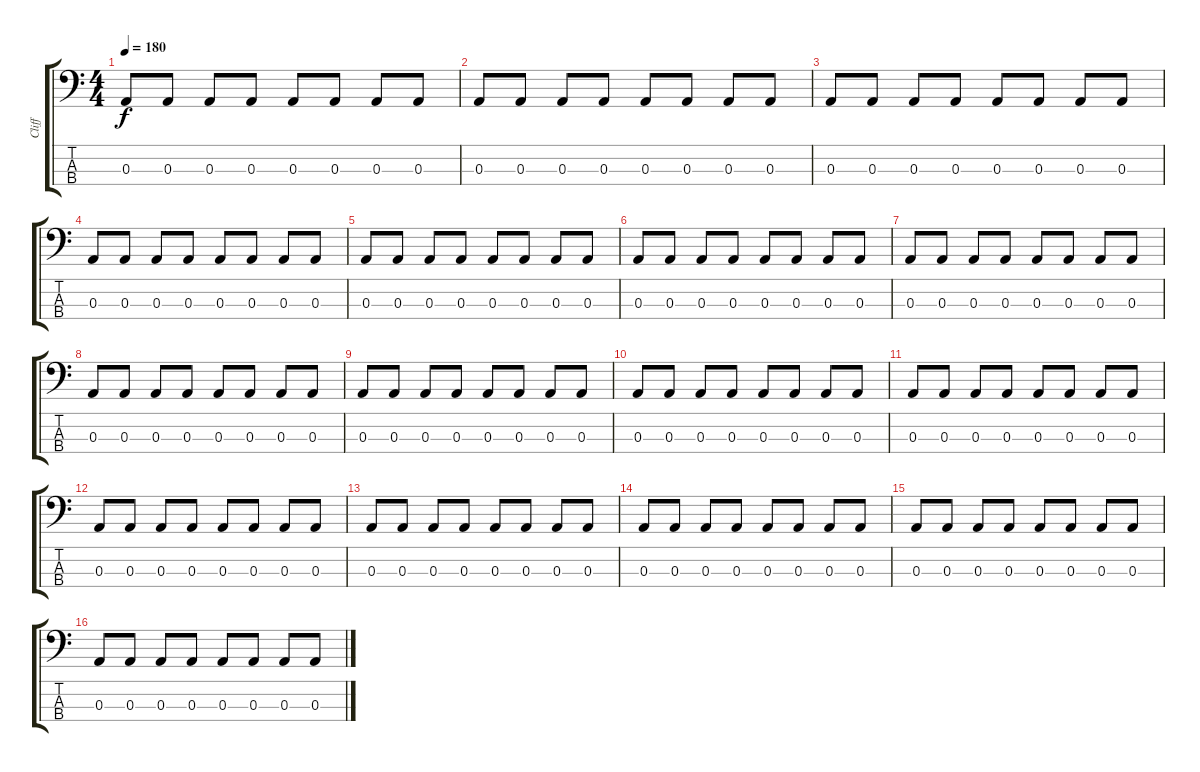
\track ("Cliff" "Cliff") {instrument electricbasspick}
\staff {score tabs}
\tuning (G2 D2 A1 E1) {hide}
\ts (4 4)
\tempo 180
\clef f4
\ks c
0.3.8{dy f} 0.3.8 0.3.8 0.3.8 0.3.8 0.3.8 0.3.8 0.3.8 |
0.3.8 0.3.8 0.3.8 0.3.8 0.3.8 0.3.8 0.3.8 0.3.8 |
0.3.8 0.3.8 0.3.8 0.3.8 0.3.8 0.3.8 0.3.8 0.3.8 |
0.3.8 0.3.8 0.3.8 0.3.8 0.3.8 0.3.8 0.3.8 0.3.8 |
0.3.8 0.3.8 0.3.8 0.3.8 0.3.8 0.3.8 0.3.8 0.3.8 |
0.3.8 0.3.8 0.3.8 0.3.8 0.3.8 0.3.8 0.3.8 0.3.8 |
0.3.8 0.3.8 0.3.8 0.3.8 0.3.8 0.3.8 0.3.8 0.3.8 |
0.3.8 0.3.8 0.3.8 0.3.8 0.3.8 0.3.8 0.3.8 0.3.8 |
0.3.8 0.3.8 0.3.8 0.3.8 0.3.8 0.3.8 0.3.8 0.3.8 |
0.3.8 0.3.8 0.3.8 0.3.8 0.3.8 0.3.8 0.3.8 0.3.8 |
0.3.8 0.3.8 0.3.8 0.3.8 0.3.8 0.3.8 0.3.8 0.3.8 |
0.3.8 0.3.8 0.3.8 0.3.8 0.3.8 0.3.8 0.3.8 0.3.8 |
0.3.8 0.3.8 0.3.8 0.3.8 0.3.8 0.3.8 0.3.8 0.3.8 |
0.3.8 0.3.8 0.3.8 0.3.8 0.3.8 0.3.8 0.3.8 0.3.8 |
0.3.8 0.3.8 0.3.8 0.3.8 0.3.8 0.3.8 0.3.8 0.3.8 |
0.3.8 0.3.8 0.3.8 0.3.8 0.3.8 0.3.8 0.3.8 0.3.8
